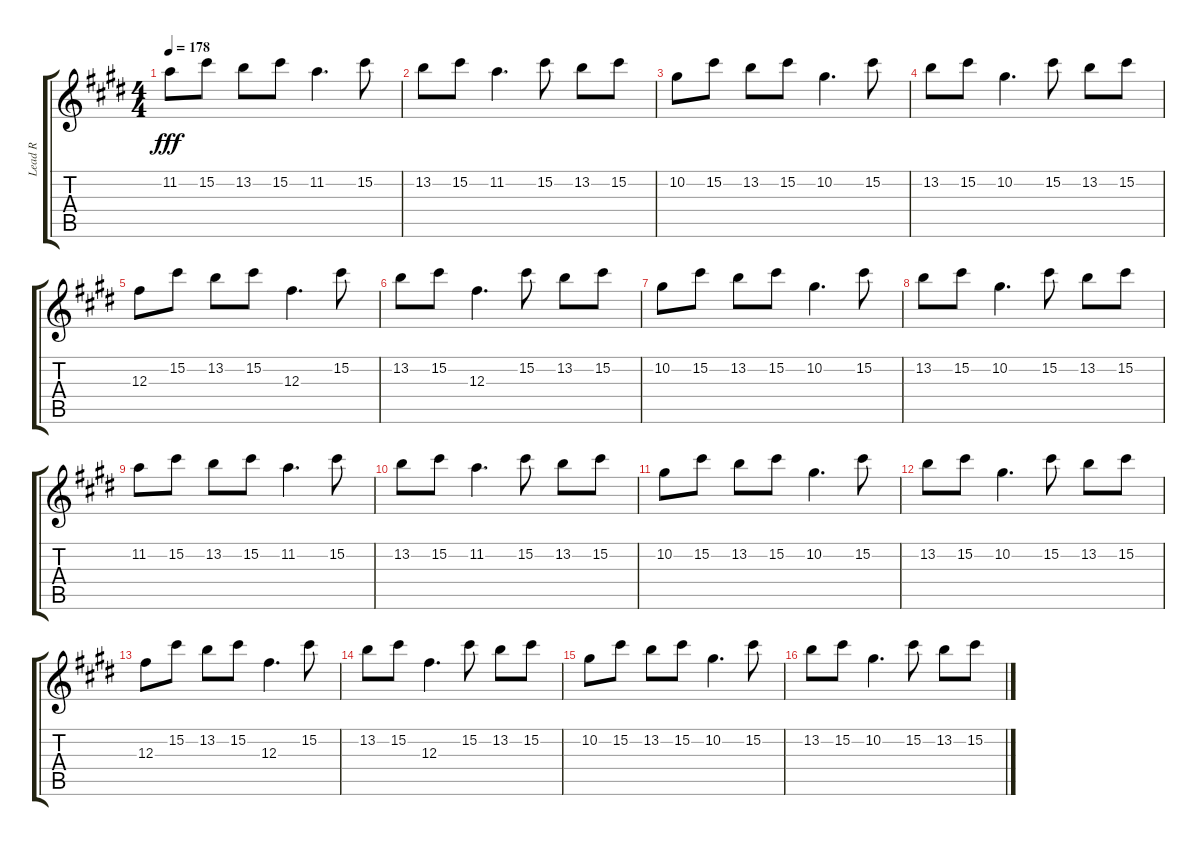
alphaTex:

\track ("Lead R" "Lead R") {instrument distortionguitar}
\staff {score tabs}
\tuning (Eb4 Bb3 Gb3 Db3 Ab2 Db2) {hide}
\ts (4 4)
\tempo 178
\clef g2
\ks e
11.2.8{dy fff} 15.2.8 13.2.8 15.2.8 11.2.4{d} 15.2.8 |
13.2.8 15.2.8 11.2.4{d} 15.2.8 13.2.8 15.2.8 |
10.2.8 15.2.8 13.2.8 15.2.8 10.2.4{d} 15.2.8 |
13.2.8 15.2.8 10.2.4{d} 15.2.8 13.2.8 15.2.8 |
12.3.8 15.2.8 13.2.8 15.2.8 12.3.4{d} 15.2.8 |
13.2.8 15.2.8 12.3.4{d} 15.2.8 13.2.8 15.2.8 |
10.2.8 15.2.8 13.2.8 15.2.8 10.2.4{d} 15.2.8 |
13.2.8 15.2.8 10.2.4{d} 15.2.8 13.2.8 15.2.8 |
11.2.8{volume 7} 15.2.8 13.2.8 15.2.8 11.2.4{d} 15.2.8 |
13.2.8 15.2.8 11.2.4{d} 15.2.8 13.2.8 15.2.8 |
10.2.8 15.2.8 13.2.8 15.2.8 10.2.4{d} 15.2.8 |
13.2.8 15.2.8 10.2.4{d} 15.2.8 13.2.8 15.2.8 |
12.3.8{volume 0} 15.2.8 13.2.8 15.2.8 12.3.4{d} 15.2.8 |
13.2.8 15.2.8 12.3.4{d} 15.2.8 13.2.8 15.2.8 |
10.2.8 15.2.8 13.2.8 15.2.8 10.2.4{d} 15.2.8 |
13.2.8 15.2.8 10.2.4{d} 15.2.8 13.2.8 15.2.8
